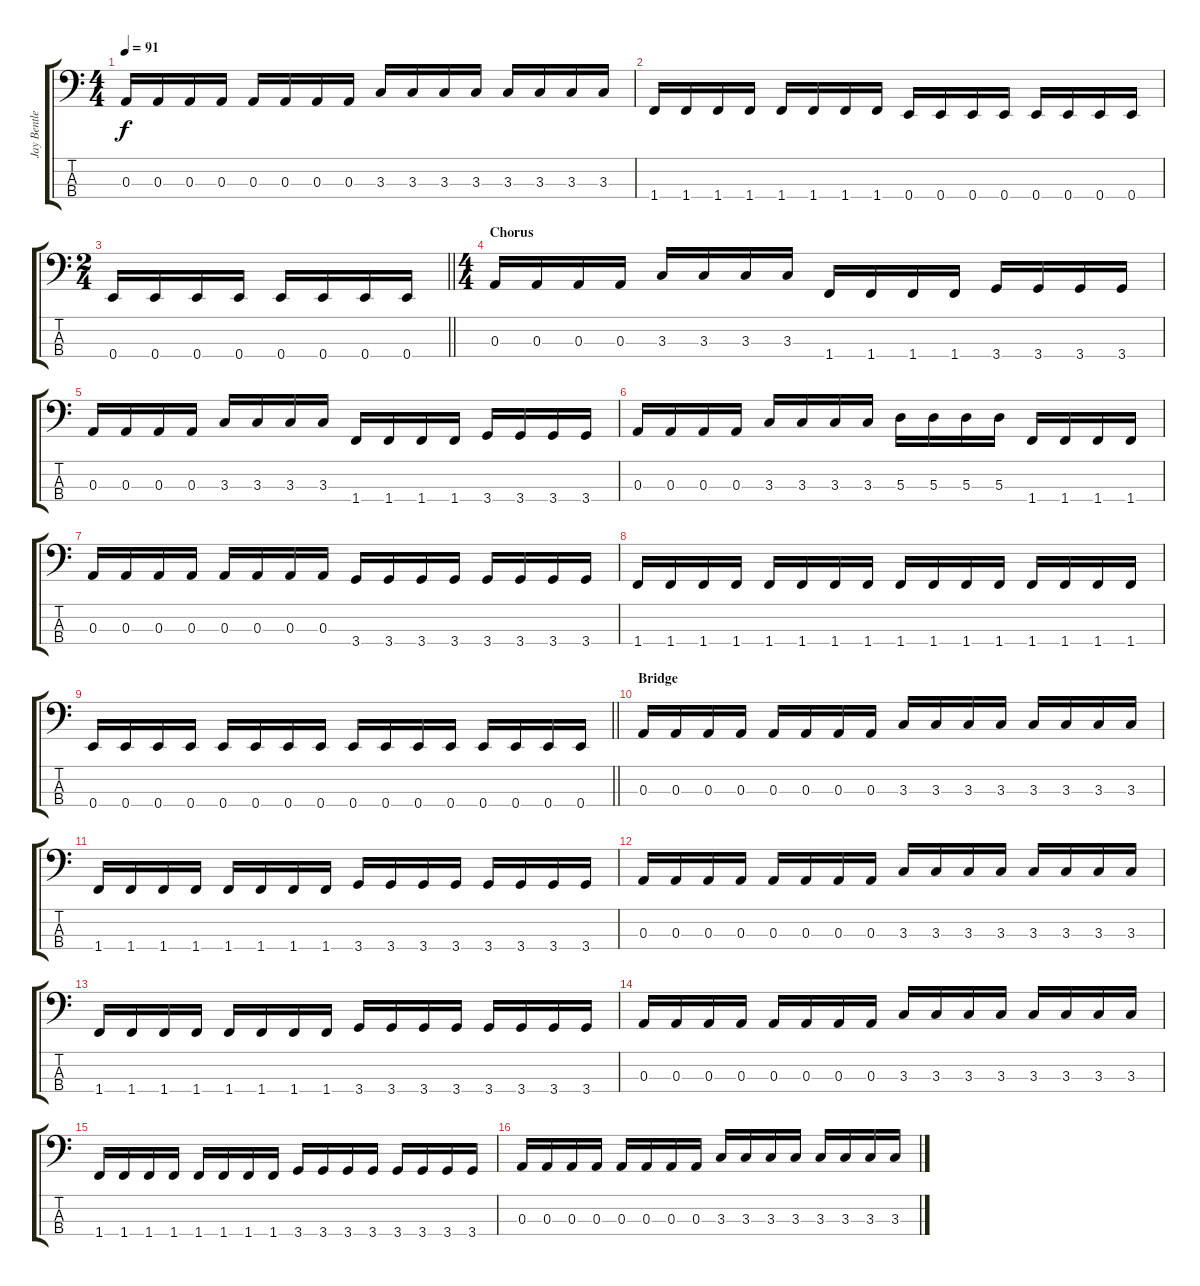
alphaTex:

\track ("Jay Bentley" "Jay Bentle") {instrument electricbasspick}
\staff {score tabs}
\tuning (G2 D2 A1 E1) {hide}
\ts (4 4)
\tempo 91
\clef f4
\ks c
0.3.16{dy f} 0.3.16 0.3.16 0.3.16 0.3.16 0.3.16 0.3.16 0.3.16 3.3.16 3.3.16 3.3.16 3.3.16 3.3.16 3.3.16 3.3.16 3.3.16 |
1.4.16 1.4.16 1.4.16 1.4.16 1.4.16 1.4.16 1.4.16 1.4.16 0.4.16 0.4.16 0.4.16 0.4.16 0.4.16 0.4.16 0.4.16 0.4.16 |
\ts (2 4)
\barLineRight lightlight
0.4.16 0.4.16 0.4.16 0.4.16 0.4.16 0.4.16 0.4.16 0.4.16 |
\ts (4 4)
\section ("" "Chorus")
0.3.16 0.3.16 0.3.16 0.3.16 3.3.16 3.3.16 3.3.16 3.3.16 1.4.16 1.4.16 1.4.16 1.4.16 3.4.16 3.4.16 3.4.16 3.4.16 |
0.3.16 0.3.16 0.3.16 0.3.16 3.3.16 3.3.16 3.3.16 3.3.16 1.4.16 1.4.16 1.4.16 1.4.16 3.4.16 3.4.16 3.4.16 3.4.16 |
0.3.16 0.3.16 0.3.16 0.3.16 3.3.16 3.3.16 3.3.16 3.3.16 5.3.16 5.3.16 5.3.16 5.3.16 1.4.16 1.4.16 1.4.16 1.4.16 |
0.3.16 0.3.16 0.3.16 0.3.16 0.3.16 0.3.16 0.3.16 0.3.16 3.4.16 3.4.16 3.4.16 3.4.16 3.4.16 3.4.16 3.4.16 3.4.16 |
1.4.16 1.4.16 1.4.16 1.4.16 1.4.16 1.4.16 1.4.16 1.4.16 1.4.16 1.4.16 1.4.16 1.4.16 1.4.16 1.4.16 1.4.16 1.4.16 |
\barLineRight lightlight
0.4.16 0.4.16 0.4.16 0.4.16 0.4.16 0.4.16 0.4.16 0.4.16 0.4.16 0.4.16 0.4.16 0.4.16 0.4.16 0.4.16 0.4.16 0.4.16 |
\section ("" "Bridge")
0.3.16 0.3.16 0.3.16 0.3.16 0.3.16 0.3.16 0.3.16 0.3.16 3.3.16 3.3.16 3.3.16 3.3.16 3.3.16 3.3.16 3.3.16 3.3.16 |
1.4.16 1.4.16 1.4.16 1.4.16 1.4.16 1.4.16 1.4.16 1.4.16 3.4.16 3.4.16 3.4.16 3.4.16 3.4.16 3.4.16 3.4.16 3.4.16 |
0.3.16 0.3.16 0.3.16 0.3.16 0.3.16 0.3.16 0.3.16 0.3.16 3.3.16 3.3.16 3.3.16 3.3.16 3.3.16 3.3.16 3.3.16 3.3.16 |
1.4.16 1.4.16 1.4.16 1.4.16 1.4.16 1.4.16 1.4.16 1.4.16 3.4.16 3.4.16 3.4.16 3.4.16 3.4.16 3.4.16 3.4.16 3.4.16 |
0.3.16 0.3.16 0.3.16 0.3.16 0.3.16 0.3.16 0.3.16 0.3.16 3.3.16 3.3.16 3.3.16 3.3.16 3.3.16 3.3.16 3.3.16 3.3.16 |
1.4.16 1.4.16 1.4.16 1.4.16 1.4.16 1.4.16 1.4.16 1.4.16 3.4.16 3.4.16 3.4.16 3.4.16 3.4.16 3.4.16 3.4.16 3.4.16 |
0.3.16 0.3.16 0.3.16 0.3.16 0.3.16 0.3.16 0.3.16 0.3.16 3.3.16 3.3.16 3.3.16 3.3.16 3.3.16 3.3.16 3.3.16 3.3.16
